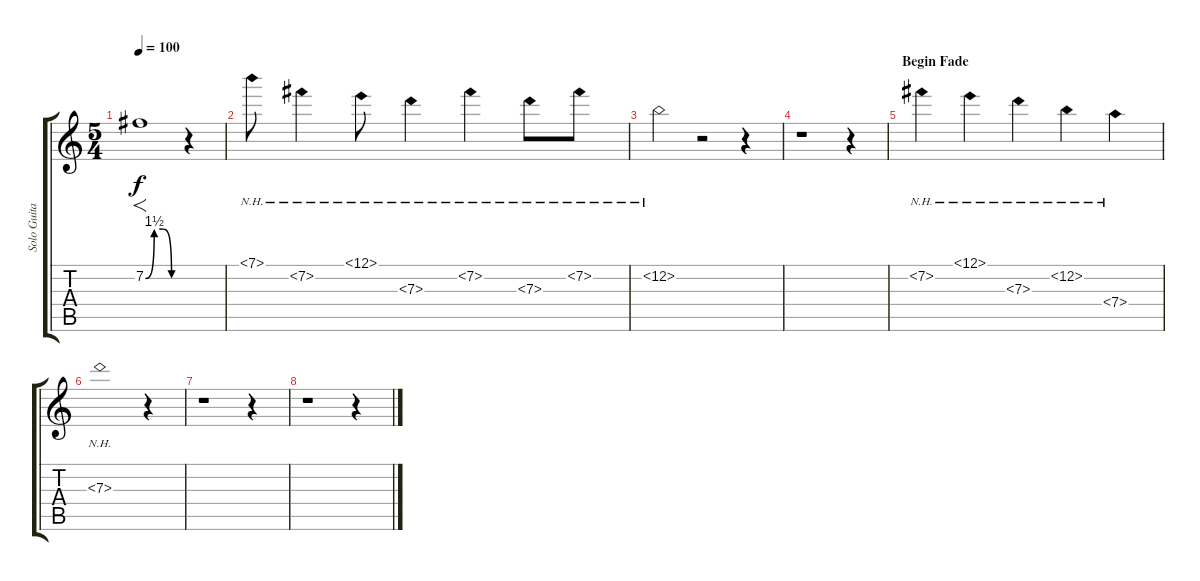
\track ("Solo Guitar 1" "Solo Guita") {instrument overdrivenguitar}
\staff {score tabs}
\tuning (E4 B3 G3 D3 A2 E2) {hide}
\ts (5 4)
\tempo 100
\clef g2
\ks c
7.2{be (custom 0 0 15 6 30 6 45 0 60 0)}.1{f dy f} r.4 |
7.1{nh}.8{volume 13} 7.2{nh}.4 12.1{nh}.8 7.3{nh}.4 7.2{nh}.4 7.3{nh}.8 7.2{nh}.8 |
12.2{nh}.2{volume 11} r.2 r.4 |
r.1 r.4 |
\section ("" "Begin Fade")
7.2{nh}.4{volume 8} 12.1{nh}.4 7.3{nh}.4 12.2{nh}.4 7.4{nh}.4 |
7.3{nh}.1{volume 6} r.4 |
r.1 r.4 |
r.1 r.4
